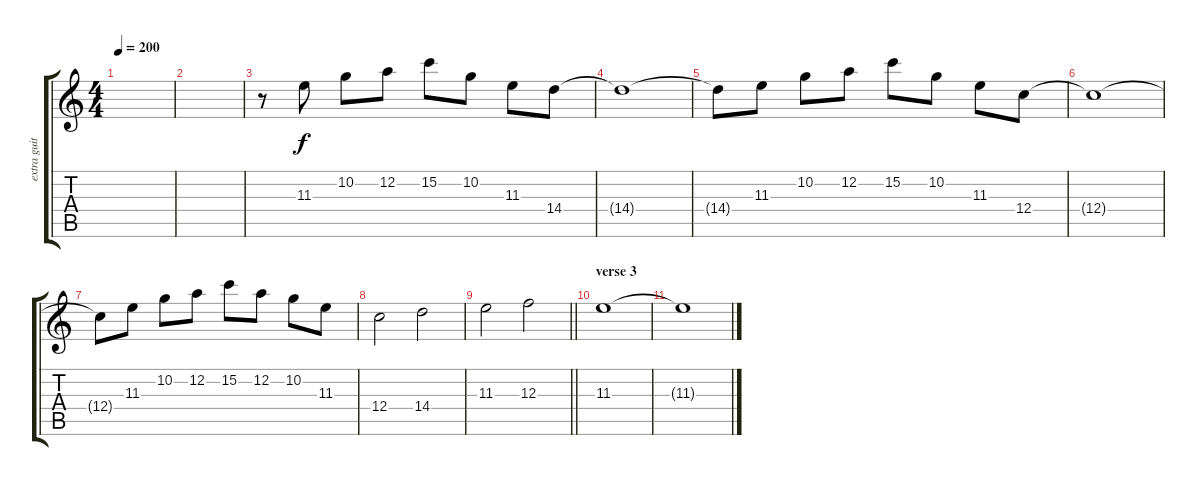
\track ("extra guitar" "extra guit") {instrument distortionguitar}
\staff {score tabs}
\tuning (D4 A3 F3 C3 G2 C2) {hide}
\ts (4 4)
\tempo 200
\clef g2
\ks c
|
|
r.8 11.3.8 10.2.8 12.2.8 15.2.8 10.2.8 11.3.8 14.4.8 |
14.4{t}.1 |
14.4{t}.8 11.3.8 10.2.8 12.2.8 15.2.8 10.2.8 11.3.8 12.4.8 |
12.4{t}.1 |
12.4{t}.8 11.3.8 10.2.8 12.2.8 15.2.8 12.2.8 10.2.8 11.3.8 |
12.4.2 14.4.2 |
\barLineRight lightlight
11.3.2 12.3.2 |
\section ("" "verse 3")
11.3.1 |
11.3{t}.1
